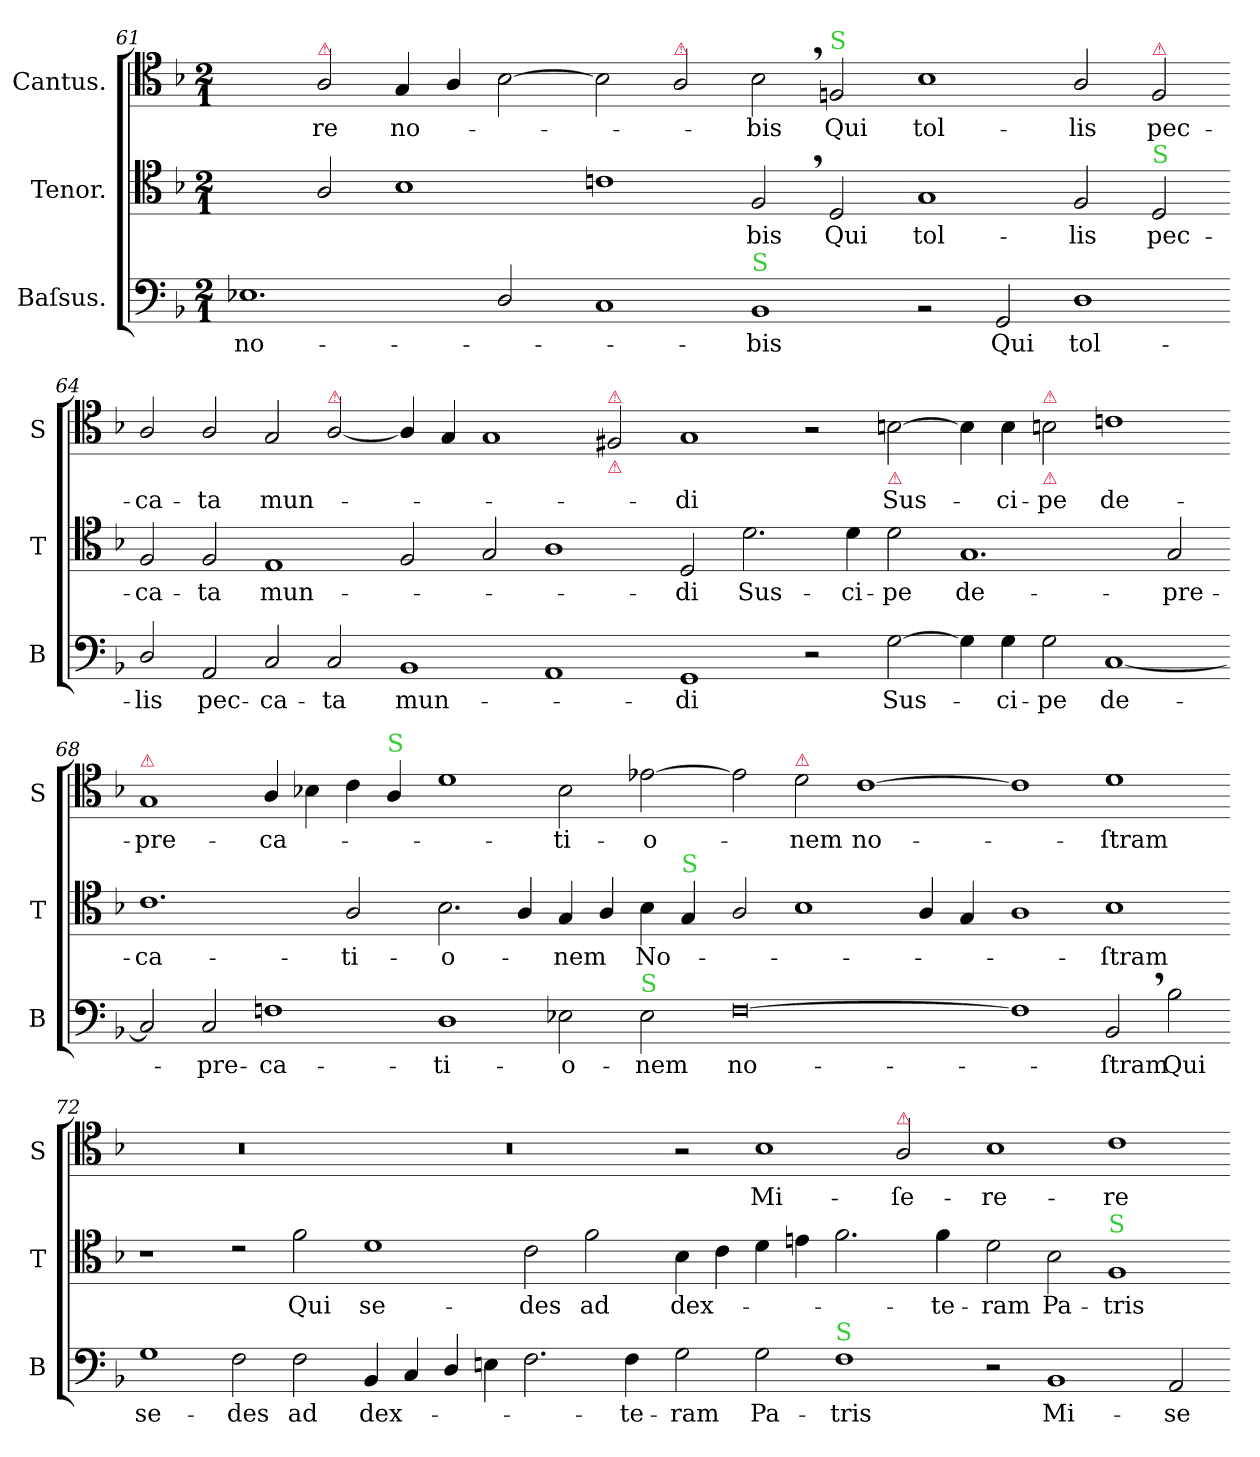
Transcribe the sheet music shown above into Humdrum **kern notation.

**kern	**text	**kern	**text	**kern	**text
*part3	*part3	*part2	*part2	*part1	*part1
*staff3	*staff3	*staff2	*staff2	*staff1	*staff1
*I"Baſsus.	*	*I"Tenor.	*	*I"Cantus.	*
*I'B	*	*I'T	*	*I'S	*
*clefF4	*	*clefC4	*	*clefC4	*
*k[b-]	*	*k[b-]	*	*k[b-]	*
*F:	*	*F:	*	*F:	*
*M2/1	*	*M2/1	*	*M2/1	*
=61	=61	=61	=61	=61	=61
1.E-X	no-	2ryy	.	2ryy	.
!	!	!	!	!LO:TX:a:color=crimson:t=⚠	!
.	.	2A/	.	2A/	-re
.	.	1B-	.	4G/	no-
.	.	.	.	4A/	.
2D/	.	.	.	[2B-\	.
=62-	=62-	=62-	=62-	=62-	=62-
1C	.	1cn	.	2B-\]	.
!	!	!	!	!LO:TX:a:color=crimson:t=⚠	!
.	.	.	.	2A/	.
!LO:TX:a:color=limegreen:t=S	!	!	!	!	!
1BB-	-bis	2F,</	-bis	2B-,<\	-bis
!	!	!	!	!LO:TX:a:color=limegreen:t=S	!
.	.	2D/	Qui	2Fn/	Qui
=63-	=63-	=63-	=63-	=63-	=63-
2rBB	.	1G	tol-	1B-	tol-
2GG/	Qui	.	.	.	.
1D	tol-	2F/	-lis	2A/	-lis
!	!	!	!	!LO:TX:a:color=crimson:t=⚠	!
!	!	!LO:TX:a:color=limegreen:t=S	!	!	!
.	.	2D/	pec-	2F/	pec-
=64-	=64-	=64-	=64-	=64-	=64-
2D/	-lis	2F/	-ca-	2A/	-ca-
2AA/	pec-	2F/	-ta	2A/	-ta
2C/	-ca-	1E	mun-	2G/	mun-
!	!	!	!	!LO:TX:a:color=crimson:t=⚠	!
2C/	-ta	.	.	[2A/	.
=65-	=65-	=65-	=65-	=65-	=65-
1BB-	mun-	2F/	.	4A/]	.
.	.	.	.	4G/	.
.	.	2G/	.	1G	.
1AA	.	1A	.	.	.
!	!	!	!	!LO:TX:a:color=crimson:t=⚠	!
!	!	!	!	!LO:TX:b:color=crimson:t=⚠	!
.	.	.	.	2F#X/	.
=66-	=66-	=66-	=66-	=66-	=66-
1GG	-di	2D/	-di	1G	-di
.	.	2.d\	Sus-	.	.
2r	.	.	.	2r	.
.	.	4d\	-ci-	.	.
!	!	!	!	!LO:TX:b:color=crimson:t=⚠	!
[2G\	Sus-	2d\	-pe	[2Bn\	Sus-
=67-	=67-	=67-	=67-	=67-	=67-
4G\]	.	1.G	de-	4B\]	.
4G\	-ci-	.	.	4B\	-ci-
!	!	!	!	!LO:TX:a:color=crimson:t=⚠	!
!	!	!	!	!LO:TX:b:color=crimson:t=⚠	!
2G\	-pe	.	.	2Bn\	-pe
[1C	de-	.	.	1cn	de-
.	.	2G/	-pre-	.	.
=68-	=68-	=68-	=68-	=68-	=68-
!	!	!	!	!LO:TX:a:color=crimson:t=⚠	!
2C]	.	1.c	-ca-	1G	-pre-
2C/	-pre-	.	.	.	.
1Fn	-ca-	.	.	4A/	-ca-
.	.	.	.	4B-X\	.
.	.	2A/	-ti-	4c\	.
!	!	!	!	!LO:TX:a:color=limegreen:t=S	!
.	.	.	.	4A/	.
=69-	=69-	=69-	=69-	=69-	=69-
1D	-ti-	2.B-\	-o-	1d	.
.	.	4A/	.	.	.
2E-X\	-o-	4G/	-nem	2B-\	-ti-
.	.	4A/	.	.	.
!LO:TX:a:color=limegreen:t=S	!	!	!	!	!
2E-\	-nem	4B-\	No-	[2e-X\	-o-
!	!	!LO:TX:a:color=limegreen:t=S	!	!	!
.	.	4G/	.	.	.
=70-	=70-	=70-	=70-	=70-	=70-
[0F	no-	2A/	.	2e-\]	.
!	!	!	!	!LO:TX:a:color=crimson:t=⚠	!
.	.	1B-	.	2d\	-nem
.	.	.	.	[1c	no-
.	.	4A/	.	.	.
.	.	4G/	.	.	.
=71-	=71-	=71-	=71-	=71-	=71-
1F]	.	1A	.	1c]	.
2BB-,</	-ſtram	1B-	-ſtram	1d	-ſtram
2B-\	Qui	.	.	.	.
=72-	=72-	=72-	=72-	=72-	=72-
1G	se-	1r	.	0rc	.
2F\	-des	2rc	.	.	.
2F\	ad	2f\	Qui	.	.
=73-	=73-	=73-	=73-	=73-	=73-
4BB-/	dex-	1d	se-	0rc	.
4C/	.	.	.	.	.
4D/	.	.	.	.	.
4En\	.	.	.	.	.
2.F\	.	2c\	-des	.	.
.	.	2f\	ad	.	.
4F\	-te-	.	.	.	.
=74-	=74-	=74-	=74-	=74-	=74-
2G\	-ram	4B-\	dex-	2r	.
.	.	4c\	.	.	.
2G\	Pa-	4d\	.	1B-	Mi-
.	.	4en\	.	.	.
!LO:TX:a:color=limegreen:t=S	!	!	!	!	!
1F	-tris	2.f\	.	.	.
!	!	!	!	!LO:TX:a:color=crimson:t=⚠	!
.	.	.	.	2A/	-ſe-
.	.	4f\	-te-	.	.
=75-	=75-	=75-	=75-	=75-	=75-
2r	.	2d\	-ram	1B-	-re-
1BB-	Mi-	2B-\	Pa-	.	.
!	!	!LO:TX:a:color=limegreen:t=S	!	!	!
.	.	1F	-tris	1c	-re
2AA/	-se-	.	.	.	.
=-	=-	=-	=-	=-	=-
*-	*-	*-	*-	*-	*-
